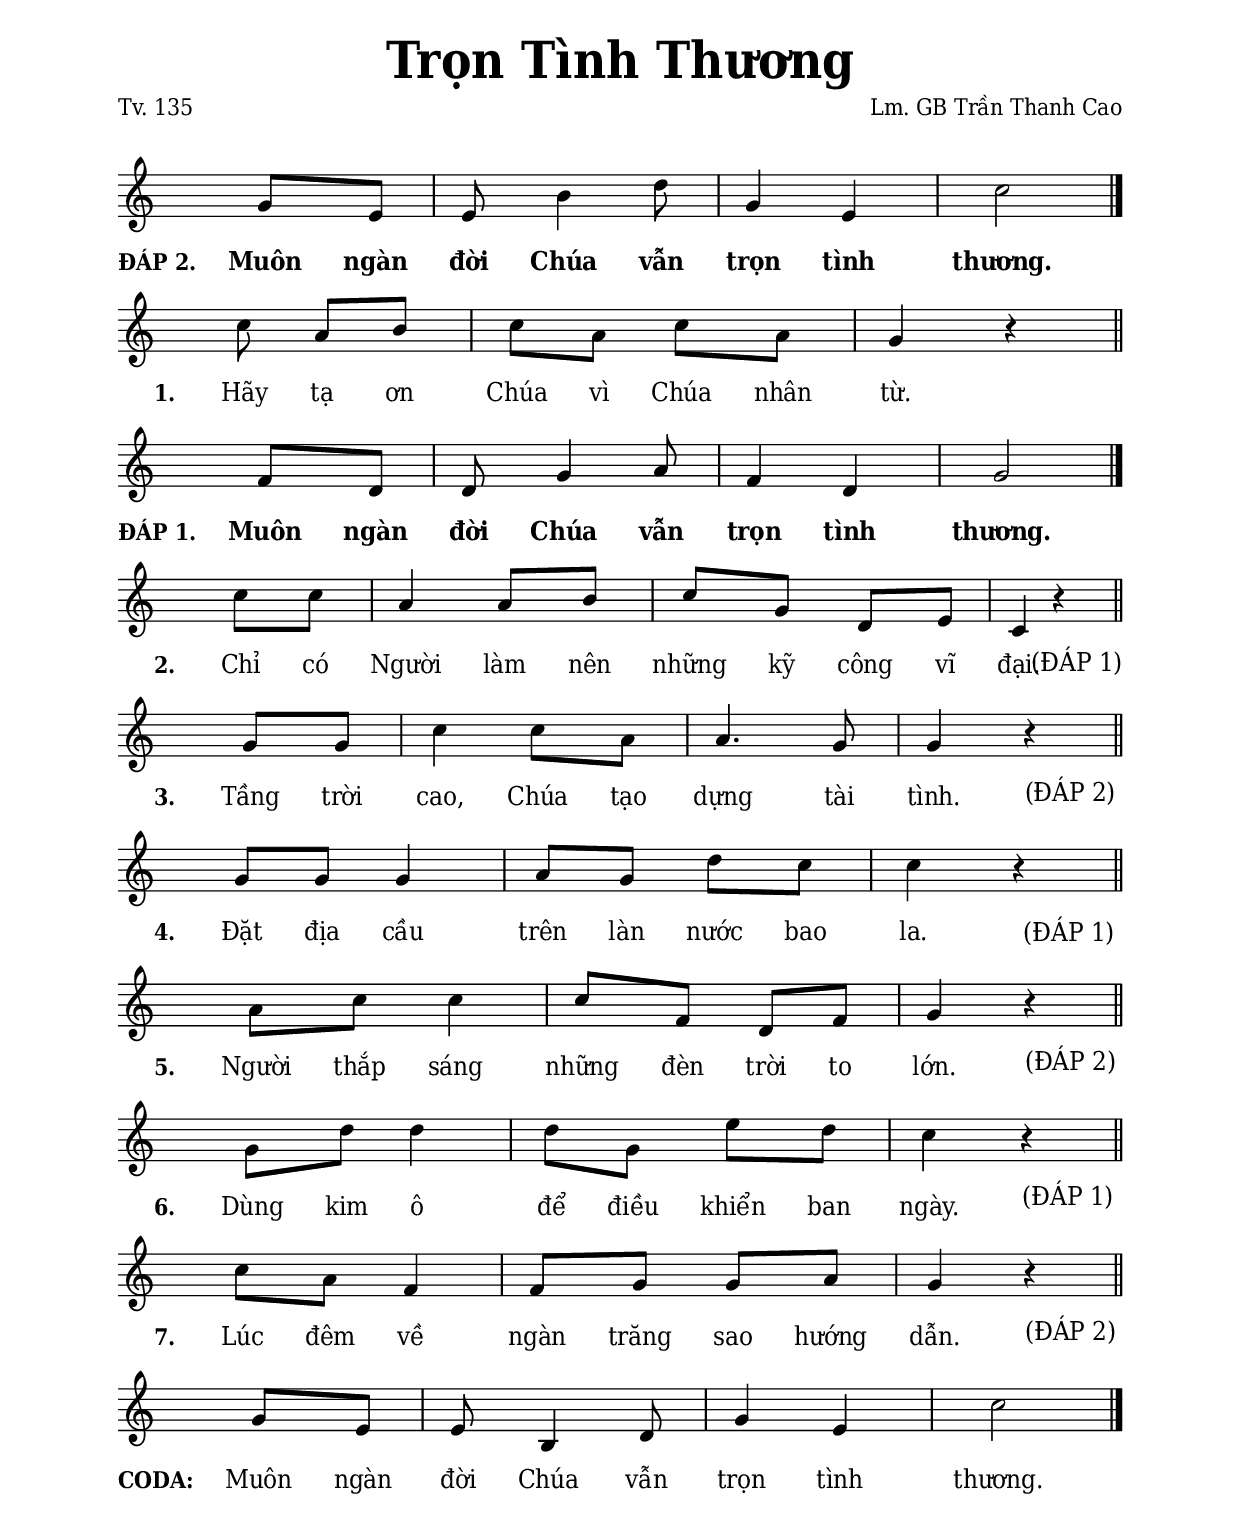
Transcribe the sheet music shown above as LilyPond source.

% Cài đặt chung
\version "2.22.1"
\include "english.ly"

\header {
  title = \markup { \fontsize #3 "Trọn Tình Thương" }
  poet = "Tv. 135"
  composer = "Lm. GB Trần Thanh Cao"
  arranger = " "
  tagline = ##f
}

% Thiết lập tông và nhịp
TongNhip = { \key c \major \time 2/4 }

% Nhạc phiên khúc
nhacPhienKhuc = \relative c'' {
  % Đáp 1
  \partial 4 g8 e |
  e b'4 d8 |
  g,4 e |
  c'2 \bar "|." \break
  
  % 1
  \partial 4. c8 a b |
  c a c a |
  g4 r \bar "||" \break
  
  % Đáp 2
  \partial 4 f8 d |
  d g4 a8 |
  f4 d |
  g2 \bar "|." \break
  
  % 2
  \partial 4 c8 c |
  a4 a8 b |
  c g d e |
  c4 r
  \tweak extra-offset #'(0 . -2) _\markup { \large \halign #-0.5 "(ĐÁP 1)" }
  \bar "||" \break
  
  % 3
  \partial 4 g'8 g |
  c4 c8 a |
  a4. g8 |
  g4 r
  \tweak extra-offset #'(0 . -1.5) _\markup { \large \halign #-1 "(ĐÁP 2)" }
  \bar "||" \break
  
  % 4
  g8 g g4 |
  a8 g d' c |
  c4 r
  \tweak extra-offset #'(0 . -2) _\markup { \large \halign #-1.2 "(ĐÁP 1)" }
  \bar "||" \break
  
  % 5
  a8 c c4 |
  c8 f, d f |
  g4 r
  \tweak extra-offset #'(0 . -1.5) _\markup { \large \halign #-1 "(ĐÁP 2)" }
  \bar "||" \break
  
  % 6
  g8
  d' d4 |
  d8 g, e' d |
  c4 r
  \tweak extra-offset #'(0 . -1.5) _\markup { \large \halign #-1 "(ĐÁP 1)" }
  \bar "||" \break
  
  % 7
  c8
  a f4 |
  f8 g g a |
  g4 r
  \tweak extra-offset #'(0 . -1.5) _\markup { \large \halign #-1 "(ĐÁP 2)" }
  \bar "||" \break
  
  % CODA
  \partial 4
  g8 e |
  e b4 d8 |
  g4 e |
  c'2 \bar "|."
}

% Lời phiên khúc
loiPhienKhuc = \lyricmode {
  \set stanza = "ĐÁP 2.   "
  \override Lyrics.LyricText.font-series = #'bold
  Muôn ngàn đời Chúa vẫn trọn tình thương.
  \revert Lyrics.LyricText.font-series

  \set stanza = "     1.     "
  Hãy tạ ơn Chúa vì Chúa nhân từ.
  
  \set stanza = "ĐÁP 1.   "
  \override Lyrics.LyricText.font-series = #'bold
  Muôn ngàn đời Chúa vẫn trọn tình thương.
  \revert Lyrics.LyricText.font-series

  \set stanza = "     2.     "
  Chỉ có Người làm nên những kỹ công vĩ đại.
  
  \set stanza = "     3.     "
  Tầng trời cao, Chúa tạo dựng tài tình.
  
  \set stanza = "     4.     "
  Đặt địa cầu trên làn nước bao la.
  
  \set stanza = "     5.     "
  Người thắp sáng những đèn trời to lớn.
  
  \set stanza = "     6.     "
  Dùng kim ô để điều khiển ban ngày.
  
  \set stanza = "     7.     "
  Lúc đêm về ngàn trăng sao hướng dẫn.
  
  \set stanza = "CODA:   "
  Muôn ngàn đời Chúa vẫn trọn tình thương.
}

% Dàn trang
\paper {
  #(set-paper-size "a4")
  top-margin = 20\mm
  bottom-margin = 10\mm
  left-margin = 20\mm
  right-margin = 20\mm
  indent = #0
  #(define fonts
    (make-pango-font-tree
      "Deja Vu Serif Condensed"
      "Deja Vu Serif Condensed"
      "Deja Vu Serif Condensed"
      (/ 20 20)))
  %page-count = #1
  system-system-spacing = #'((basic-distance . 13)
                             (minimum-distance . 13)
                             (padding . 1))
  score-system-spacing = #'((basic-distance . 13)
                             (minimum-distance . 13)
                             (padding . 1))
}

\score {
  \new ChoirStaff <<
    \new Staff = phienKhuc \with {
      }
      <<
      \new Voice = beSop {
        \TongNhip \nhacPhienKhuc
      }
    >>
    \new Lyrics \with {
      \override VerticalAxisGroup.
        nonstaff-relatedstaff-spacing.padding = #1.6
      \override VerticalAxisGroup.
        nonstaff-unrelatedstaff-spacing.padding = #1.6
    }
    \lyricsto beSop \loiPhienKhuc
  >>
  \layout {
    \override Staff.TimeSignature.transparent = ##t
    %\override Lyrics.LyricText.font-size = #+2
    \override Lyrics.LyricSpace.minimum-distance = #4
    \override Score.BarNumber.break-visibility = ##(#f #f #f)
    \override Score.SpacingSpanner.uniform-stretching = ##t
  }
}
